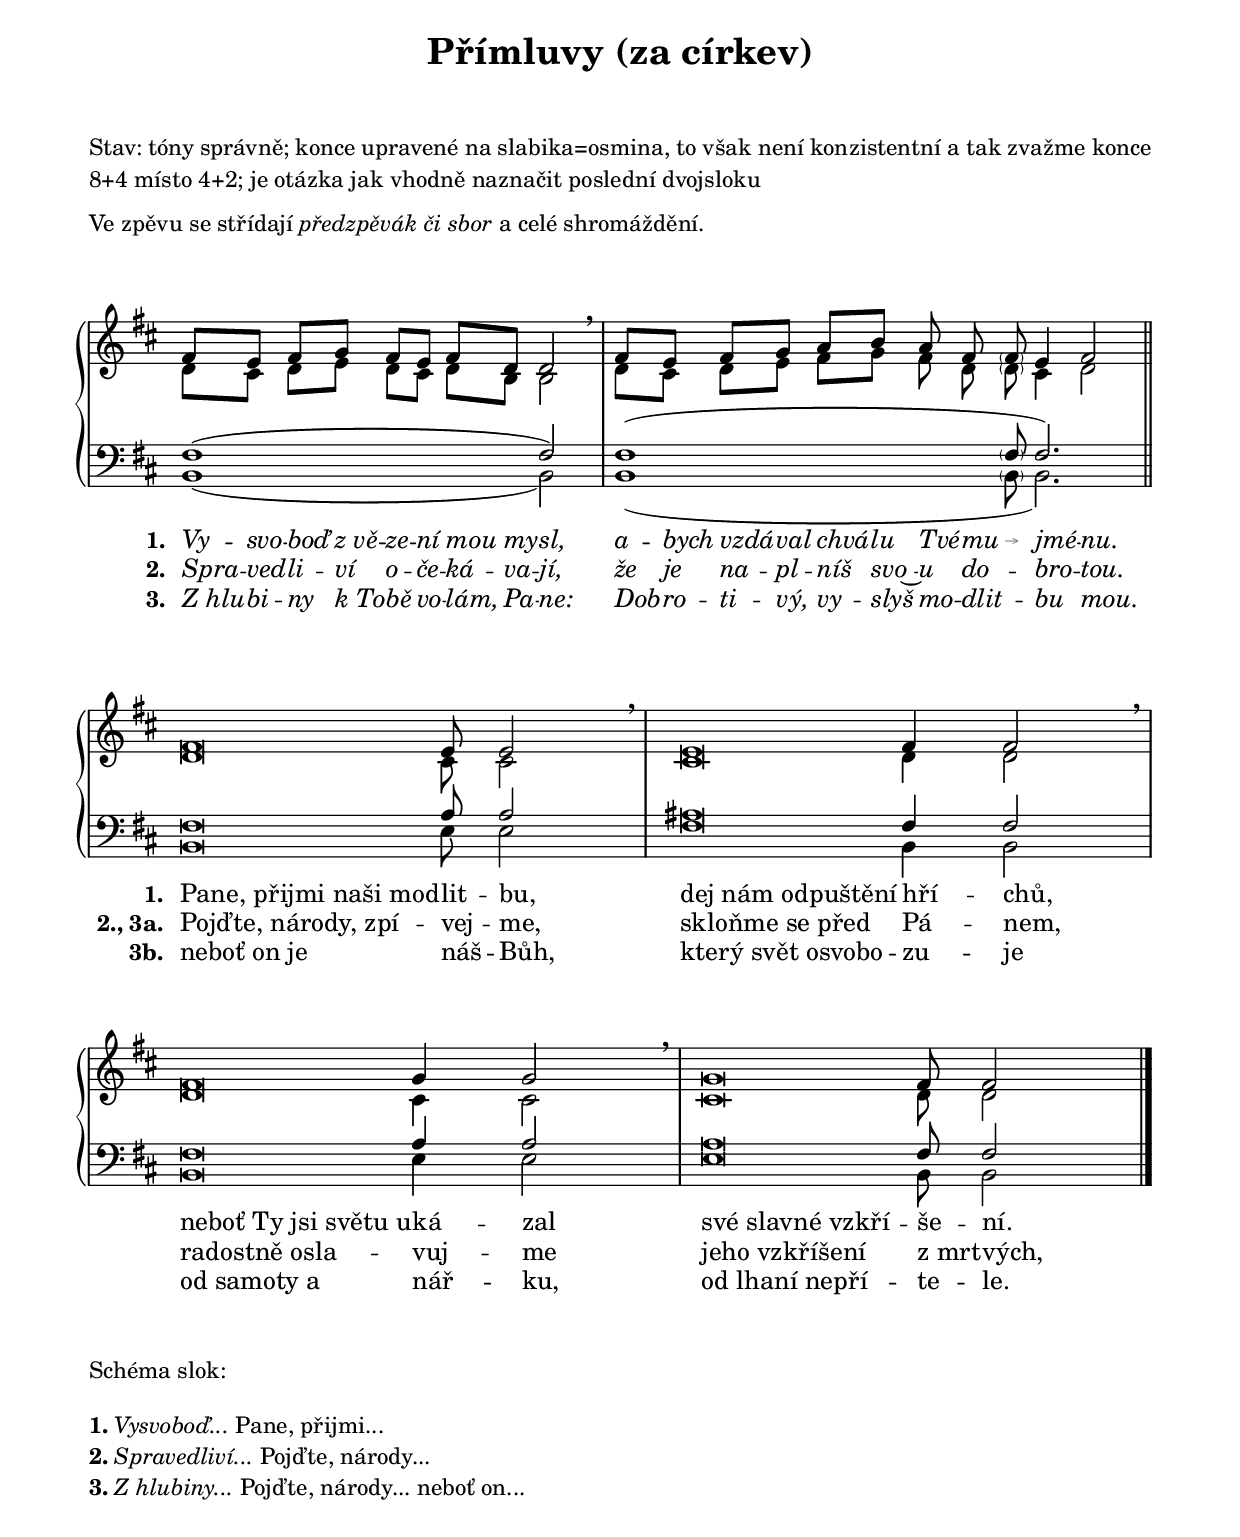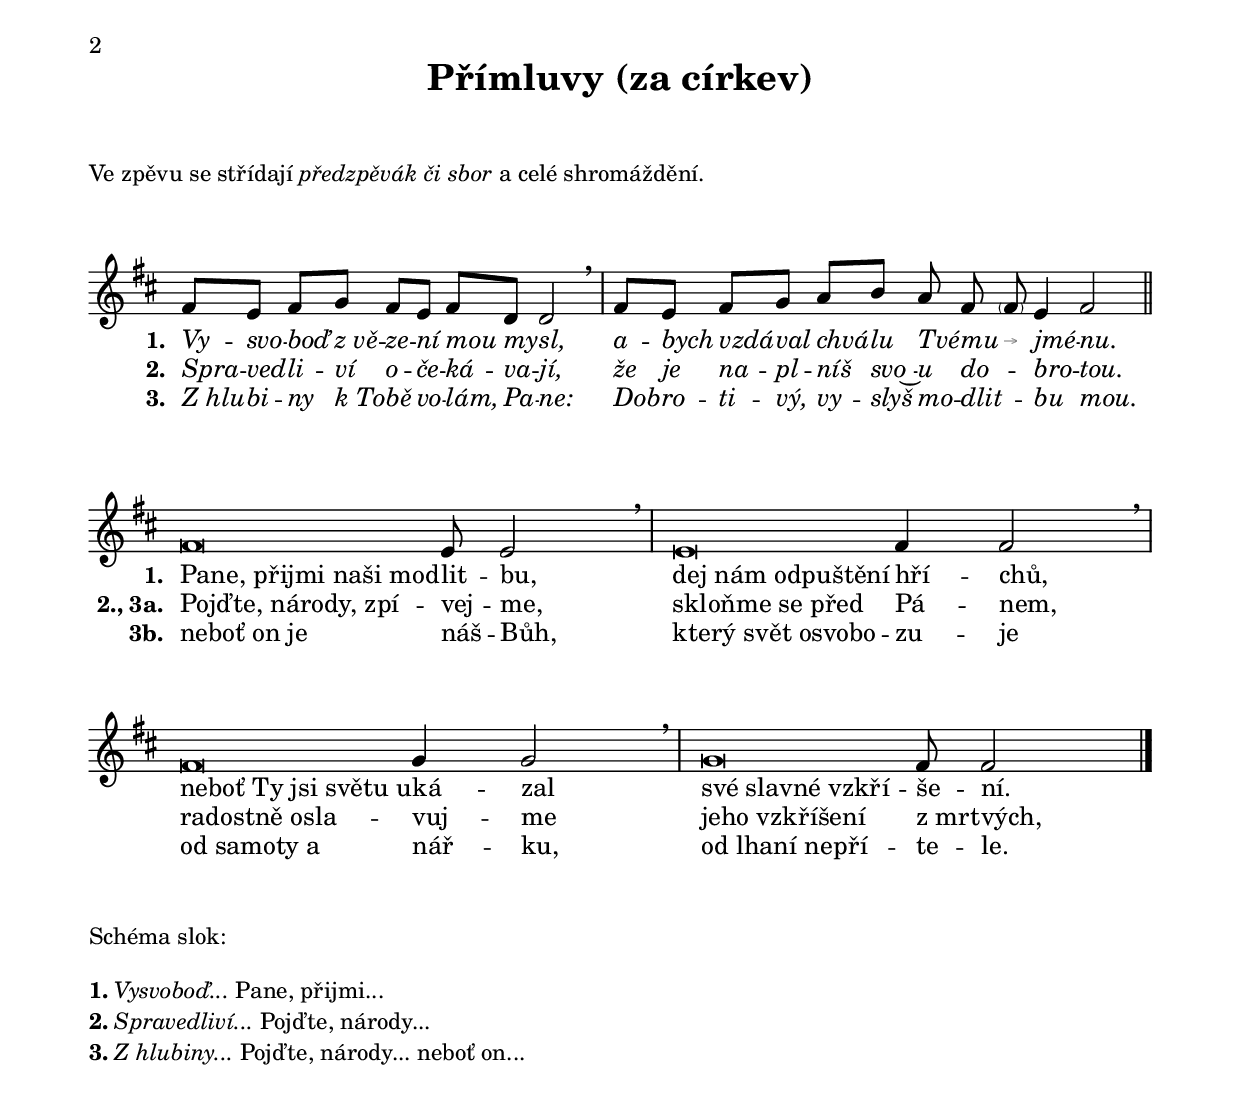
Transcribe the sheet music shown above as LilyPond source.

\version "2.18.2"

\include "../common-includes/macros.ily"
\include "../common-includes/paper.ily"
\include "../common-includes/layout.ily"

%\version "2.18.2"

modlitba_primluvy_cirkev_melodie_sloka_prava = \relative c' {
	\key d \major
	\clef treble
	\language "deutsch"
	\noTime
	\accidentalStyle forget
	\cadenzaOn
		
	<<
	
	\new Voice = "hlavni" {
	\voiceOne
	fis\breve e8 e2 \breathe \bbar
	e\breve fis4 fis2 \breathe \bbar
	fis\breve g4 g2 \breathe \bbar
	g\breve fis8 fis2
	}
	
	\new Voice {
	\voiceTwo
	d\breve cis8 cis2
	cis\breve d4 d2
	d\breve cis4 cis2
	cis\breve d8 d2
	}
	
	>>
	
	\bar "|."
	\cadenzaOff
}

modlitba_primluvy_cirkev_melodie_sloka_leva = \relative c {
	\key d \major
	\clef bass
	\language "deutsch"
	\noTime
	\accidentalStyle forget
	\cadenzaOn
	
	<<
	
	\new Voice {
	\voiceOne
	fis\breve a8 a2
	ais\breve fis4 fis2
	fis\breve a4 a2
	a\breve fis8 fis2
	}
	
	\new Voice {
	\voiceTwo
	h,\breve e8 e2
	fis\breve h,4 h2
	h\breve e4 e2
	e\breve h8 h2
	}
	
	>>
	
	\cadenzaOff
}


modlitba_primluvy_cirkev_melodie_sloka_lidi = \relative c' {
	\key d \major
	\clef treble
	\language "deutsch"
	\noTime
	\accidentalStyle forget
	\cadenzaOn
	
	\new Voice = "hlavni" {
	\voiceOne
	fis\breve e8 e2 \breathe \bbar
	e\breve fis4 fis2 \breathe \bbar
	fis\breve g4 g2 \breathe \bbar
	g\breve fis8 fis2
	}
	
	\bar "|."
	\cadenzaOff
}


modlitba_primluvy_cirkev_slova_sloka_a = \lyricmode {
	\set stanza = "1. "
	"Pane, přijmi naši mod"\breve -- lit8 -- bu,2
	"dej nám odpuštění"\breve hří4 -- chů,2
	"neboť Ty jsi světu u"\breve -- ká4 -- zal2
	"své slavné vzkří"\breve -- še8 -- ní.2
}

modlitba_primluvy_cirkev_slova_sloka_b = \lyricmode {
	\set stanza = "2., 3a. "
	"Pojďte, národy, zpí"\breve -- vej8 -- me,2
	"skloňme se před"\breve Pá4 -- nem,2
	"radostně osla"\breve -- vuj4 -- me2
	"jeho vzkříšení"\breve z_mrt8 -- vých,2
}

modlitba_primluvy_cirkev_slova_sloka_c = \lyricmode {
	\set stanza = "3b. "
	"neboť on je"\breve náš8 -- Bůh,2
	"který svět osvobo"\breve -- zu4 -- je2
	"od samoty a"\breve nář4 -- ku,2
	"od lhaní nepří"\breve -- te8 -- le.2
}


modlitba_primluvy_cirkev_sloka_doprovod = \new PianoStaff <<
	\new Staff \modlitba_primluvy_cirkev_melodie_sloka_prava
	\new Staff \modlitba_primluvy_cirkev_melodie_sloka_leva
	\new Lyrics \modlitba_primluvy_cirkev_slova_sloka_a
	\new Lyrics \modlitba_primluvy_cirkev_slova_sloka_b
	\new Lyrics \modlitba_primluvy_cirkev_slova_sloka_c
>>

modlitba_primluvy_cirkev_sloka_lidi = \new PianoStaff <<
	\new Staff \modlitba_primluvy_cirkev_melodie_sloka_lidi
	\new Lyrics \modlitba_primluvy_cirkev_slova_sloka_a
	\new Lyrics \modlitba_primluvy_cirkev_slova_sloka_b
	\new Lyrics \modlitba_primluvy_cirkev_slova_sloka_c
>>

%\version "2.18.2"

modlitba_primluvy_cirkev_melodie_ref_prava = \relative c' {
	\key d \major
	\clef treble
	\language "deutsch"
	\noTime
	\accidentalStyle forget
	\cadenzaOn
		
	<<
	
	\new Voice = "hlavni" {
	\voiceOne
	fis8[ e8] fis8[ g8] fis8[ e8] fis8[ d8] d2 \breathe \bbar %\break
	fis8[ e8] fis8[ g8] a8[ h8] a8 fis8 \parenthesize fis8 e4 fis2
	}
	
	\new Voice {
	\voiceTwo
	d8[ cis8] d8[ e8] d8[ cis8] d8[ h8] h2 \bbar
	d8[ cis8]d8[ e8] fis8[ g8] fis8 d8 \parenthesize d8 cis4 d2
	}
	
	>>
	
	\dbar
	\cadenzaOff
}

modlitba_primluvy_cirkev_melodie_ref_leva = \relative c {
	\key d \major
	\clef bass
	\language "deutsch"
	\noTime
	\accidentalStyle forget
	\cadenzaOn
	
	<<
	
	\new Voice {
	\voiceOne
	fis1( fis2) \bbar
	fis1( \parenthesize fis8 fis2.)
	}
	
	\new Voice {
	\voiceTwo
	h,1( h2) \bbar
	h1( \parenthesize h8 h2.)
	}
	
	>>
	
	\cadenzaOff
}


modlitba_primluvy_cirkev_melodie_ref_lidi = \relative c' {
	\key d \major
	\clef treble
	\language "deutsch"
	\noTime
	\accidentalStyle forget
	\cadenzaOn
		
	\new Voice = "hlavni" {
	\voiceOne
	fis8[ e8] fis8[ g8] fis8[ e8] fis8[ d8] d2 \breathe \bbar %\break
	fis8[ e8] fis8[ g8] a8[ h8] a8 fis8 \parenthesize fis8 e4 fis2
	}
	
	\dbar
	\cadenzaOff
}


modlitba_primluvy_cirkev_slova_ref_a = \lyricmode {
	\set stanza = "1. "
	\override LyricText.font-shape = #'italic
	Vy8 -- svo8 -- boď8 z_vě8 -- ze8 -- ní8 mou8 my8 -- sl,2
	a8 -- bych8 vzdá8 -- val8 chvá8 -- lu Tvé8 -- mu8 \→8 jmé4 -- nu.2
}

modlitba_primluvy_cirkev_slova_ref_b = \lyricmode {
	\set stanza = "2. "
	\override LyricText.font-shape = #'italic
	Spra8 -- ved8 -- li8 -- ví8 o8 -- če8 -- ká8 -- va8 -- jí,2
	že8 je8 na8 -- pl8 -- níš8 svo~8 -- u8 do4 -- bro4 -- tou.2
}

modlitba_primluvy_cirkev_slova_ref_c = \lyricmode {
	\set stanza = "3. "
	\override LyricText.font-shape = #'italic
	Z_hlu8 -- bi8 -- ny8 k_To8 -- bě8 vo8 -- lám,8 Pa8 -- ne:2
	Dob8 -- ro8 -- ti8 -- vý,8 vy8 -- slyš8 mo8 -- dlit4 -- bu4 mou.2
}


modlitba_primluvy_cirkev_ref_doprovod = \new PianoStaff <<
	\new Staff \modlitba_primluvy_cirkev_melodie_ref_prava
	\new Staff \modlitba_primluvy_cirkev_melodie_ref_leva
	\new Lyrics \modlitba_primluvy_cirkev_slova_ref_a
	\new Lyrics \modlitba_primluvy_cirkev_slova_ref_b
	\new Lyrics \modlitba_primluvy_cirkev_slova_ref_c
>>

modlitba_primluvy_cirkev_ref_lidi = \new PianoStaff <<
	\new Staff \modlitba_primluvy_cirkev_melodie_ref_lidi
	\new Lyrics \modlitba_primluvy_cirkev_slova_ref_a
	\new Lyrics \modlitba_primluvy_cirkev_slova_ref_b
	\new Lyrics \modlitba_primluvy_cirkev_slova_ref_c
>>


\book {
	\bookpart {
	\header {
		title = "Přímluvy (za církev)"
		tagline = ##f
	}
	\tocItem \markup { "Přímluvy (za církev)" }
	\markup { \column {
		\vspace #2
		\justify { Stav:
		           tóny správně;
		           konce upravené na slabika=osmina,
		           to však není konzistentní a tak zvažme konce 8+4 místo 4+2;
		           je otázka jak vhodně naznačit poslední dvojsloku }
		\vspace #0.75
		\line { Ve zpěvu se střídají \italic { předzpěvák či sbor } a celé shromáždění. }
		\vspace #2
	} }
	\score {
		\modlitba_primluvy_cirkev_ref_doprovod
	}
	\markup {
		\vspace #2
	}
	\score {
		\modlitba_primluvy_cirkev_sloka_doprovod
	}
	%%{
	% jen schéma
	\markup { \column {
		\vspace #2
		\line { Schéma slok: }
		\vspace #0.75
		\line { \bold 1. \italic { Vysvoboď... } Pane, přijmi... }
		\line { \bold 2. \italic { Spravedliví... } Pojďte, národy... }
		\line { \bold 3. \italic { Z hlubiny... } Pojďte, národy... neboť on... }
	} }
	%%}
	%{
	% celé sloky na řádku
	\markup { \column {
		\vspace #2
		\line { \bold { 1. } \italic { Vysvoboď z vězení mou mysl, / abych vzdával chválu Tvému jménu. } }
		\justify { \bold { 1. } Pane, přijmi naši modlitbu, / dej nám odpuštění hříchů, / neboť Ty jsi světu ukázal / své slavné vzkříšení. }
		\vspace #0.75
		\line { \bold { 2. } \italic { Spravedliví očekávají, / že je naplníš svou dobrotou. } }
		\line { \bold { 2. } Pojďte, národy, zpívejme, / skloňme se před Pánem, / radostně oslavujme / jeho vzkříšení z mrtvých. }
		\vspace #0.75
		\line { \bold { 3. } \italic { Z hlubiny k Tobě volám, Pane: / Dobrotivý, vyslyš modlitbu mou. } }
		\line { \bold { 3a. }  Pojďte, národy, zpívejme, / skoňme se před Pánem, / radostně oslavujme / jeho vzkříšení z mrtvých, }
		\line { \bold { 3b. }  neboť On je náš Bůh, / který svět osvobozuje / od samoty a nářku, / od lhaní nepřítele. }
	} }
	%}
	%{
	% sloky ve sloupcích
	\markup { \column {
	\vspace #2
	\fill-line {
		\column {
			\line { \italic { Vysvoboď z vězení mou mysl, } }
			\line { \italic { abych vzdával chválu Tvému jménu. } }
			\vspace #0.5
			\line { Pane, přijmi naši modlitbu, }
			\line { dej nám odpuštění hříchů, }
			\line { neboť Ty jsi světu ukázal }
			\line { své slavné vzkříšení. }
		}
		\column {
			\line { \italic { Spravedliví očekávají, } }
			\line { \italic { že je naplníš svou dobrotou. } }
			\vspace #0.5
			\line { Pojďte, národy, zpívejme, }
			\line { skloňme se před Pánem, }
			\line { radostně oslavujme }
			\line { jeho vzkříšení z mrtvých. }
		}
		\column {
			\line { \italic { Z hlubiny k Tobě volám, Pane: } }
			\line { \italic { Dobrotivý, vyslyš modlitbu mou. } }
			\vspace #0.5
			\line { Pojďte, národy, zpívejme, }
			\line { skloňme se před Pánem, }
			\line { radostně oslavujme }
			\line { jeho vzkříšení z mrtvých, }
			\line { neboť On je náš Bůh, }
			\line { který svět osvobozuje }
			\line { od samoty a nářku, }
			\line { od lhaní nepřítele. }
		}
	}
	} }
	%}
}

	\bookpart {
	\header {
		title = "Přímluvy (za církev)"
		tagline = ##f
	}
	\tocItem \markup { "Přímluvy (za církev)" }
	\markup { \column {
		\vspace #2
		\line { Ve zpěvu se střídají \italic { předzpěvák či sbor } a celé shromáždění. }
		\vspace #2
	} }
	\score {
		\modlitba_primluvy_cirkev_ref_lidi
	}
	\markup {
		\vspace #2
	}
	\score {
		\modlitba_primluvy_cirkev_sloka_lidi
	}
	%%{
	% jen schéma
	\markup { \column {
		\vspace #2
		\line { Schéma slok: }
		\vspace #0.75
		\line { \bold 1. \italic { Vysvoboď... } Pane, přijmi... }
		\line { \bold 2. \italic { Spravedliví... } Pojďte, národy... }
		\line { \bold 3. \italic { Z hlubiny... } Pojďte, národy... neboť on... }
	} }
	%%}
	%{
	% celé sloky na řádku
	\markup { \column {
		\vspace #2
		\line { \bold { 1. } \italic { Vysvoboď z vězení mou mysl, / abych vzdával chválu Tvému jménu. } }
		\justify { \bold { 1. } Pane, přijmi naši modlitbu, / dej nám odpuštění hříchů, / neboť Ty jsi světu ukázal / své slavné vzkříšení. }
		\vspace #0.75
		\line { \bold { 2. } \italic { Spravedliví očekávají, / že je naplníš svou dobrotou. } }
		\line { \bold { 2. } Pojďte, národy, zpívejme, / skloňme se před Pánem, / radostně oslavujme / jeho vzkříšení z mrtvých. }
		\vspace #0.75
		\line { \bold { 3. } \italic { Z hlubiny k Tobě volám, Pane: / Dobrotivý, vyslyš modlitbu mou. } }
		\line { \bold { 3a. }  Pojďte, národy, zpívejme, / skoňme se před Pánem, / radostně oslavujme / jeho vzkříšení z mrtvých, }
		\line { \bold { 3b. }  neboť On je náš Bůh, / který svět osvobozuje / od samoty a nářku, / od lhaní nepřítele. }
	} }
	%}
	%{
	% sloky ve sloupcích
	\markup { \column {
	\vspace #2
	\fill-line {
		\column {
			\line { \italic { Vysvoboď z vězení mou mysl, } }
			\line { \italic { abych vzdával chválu Tvému jménu. } }
			\vspace #0.5
			\line { Pane, přijmi naši modlitbu, }
			\line { dej nám odpuštění hříchů, }
			\line { neboť Ty jsi světu ukázal }
			\line { své slavné vzkříšení. }
		}
		\column {
			\line { \italic { Spravedliví očekávají, } }
			\line { \italic { že je naplníš svou dobrotou. } }
			\vspace #0.5
			\line { Pojďte, národy, zpívejme, }
			\line { skloňme se před Pánem, }
			\line { radostně oslavujme }
			\line { jeho vzkříšení z mrtvých. }
		}
		\column {
			\line { \italic { Z hlubiny k Tobě volám, Pane: } }
			\line { \italic { Dobrotivý, vyslyš modlitbu mou. } }
			\vspace #0.5
			\line { Pojďte, národy, zpívejme, }
			\line { skloňme se před Pánem, }
			\line { radostně oslavujme }
			\line { jeho vzkříšení z mrtvých, }
			\line { neboť On je náš Bůh, }
			\line { který svět osvobozuje }
			\line { od samoty a nářku, }
			\line { od lhaní nepřítele. }
		}
	}
	} }
	%}
}

}
